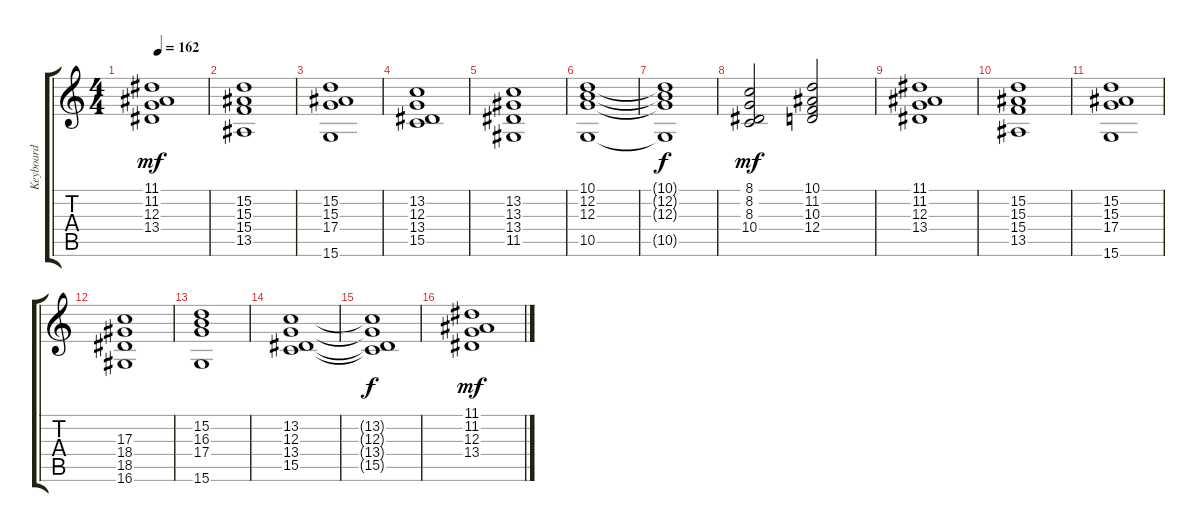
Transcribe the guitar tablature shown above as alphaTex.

\track ("Keyboard" "Keyboard") {instrument rockorgan}
\staff {score tabs}
\tuning (E4 B3 G3 D3 A2 E2) {hide}
\ts (4 4)
\tempo 162
\clef g2
\ks c
(11.1 11.2 12.3 13.4).1{dy mf} |
(15.2 15.3 15.4 13.5).1 |
(15.2 15.3 17.4 15.6).1 |
(13.2 12.3 13.4 15.5).1 |
(13.2 13.3 13.4 11.5).1 |
(10.1 12.2 12.3 10.5).1 |
(10.1{t} 12.2{t} 12.3{t} 10.5{t}).1{dy f} |
(8.1 8.2 8.3 10.4).2{dy mf} (10.1 11.2 10.3 12.4).2 |
(11.1 11.2 12.3 13.4).1 |
(15.2 15.3 15.4 13.5).1 |
(15.2 15.3 17.4 15.6).1 |
(17.3 18.4 18.5 16.6).1 |
(15.2 16.3 17.4 15.6).1 |
(13.2 12.3 13.4 15.5).1 |
(13.2{t} 12.3{t} 13.4{t} 15.5{t}).1{dy f} |
(11.1 11.2 12.3 13.4).1{dy mf}
